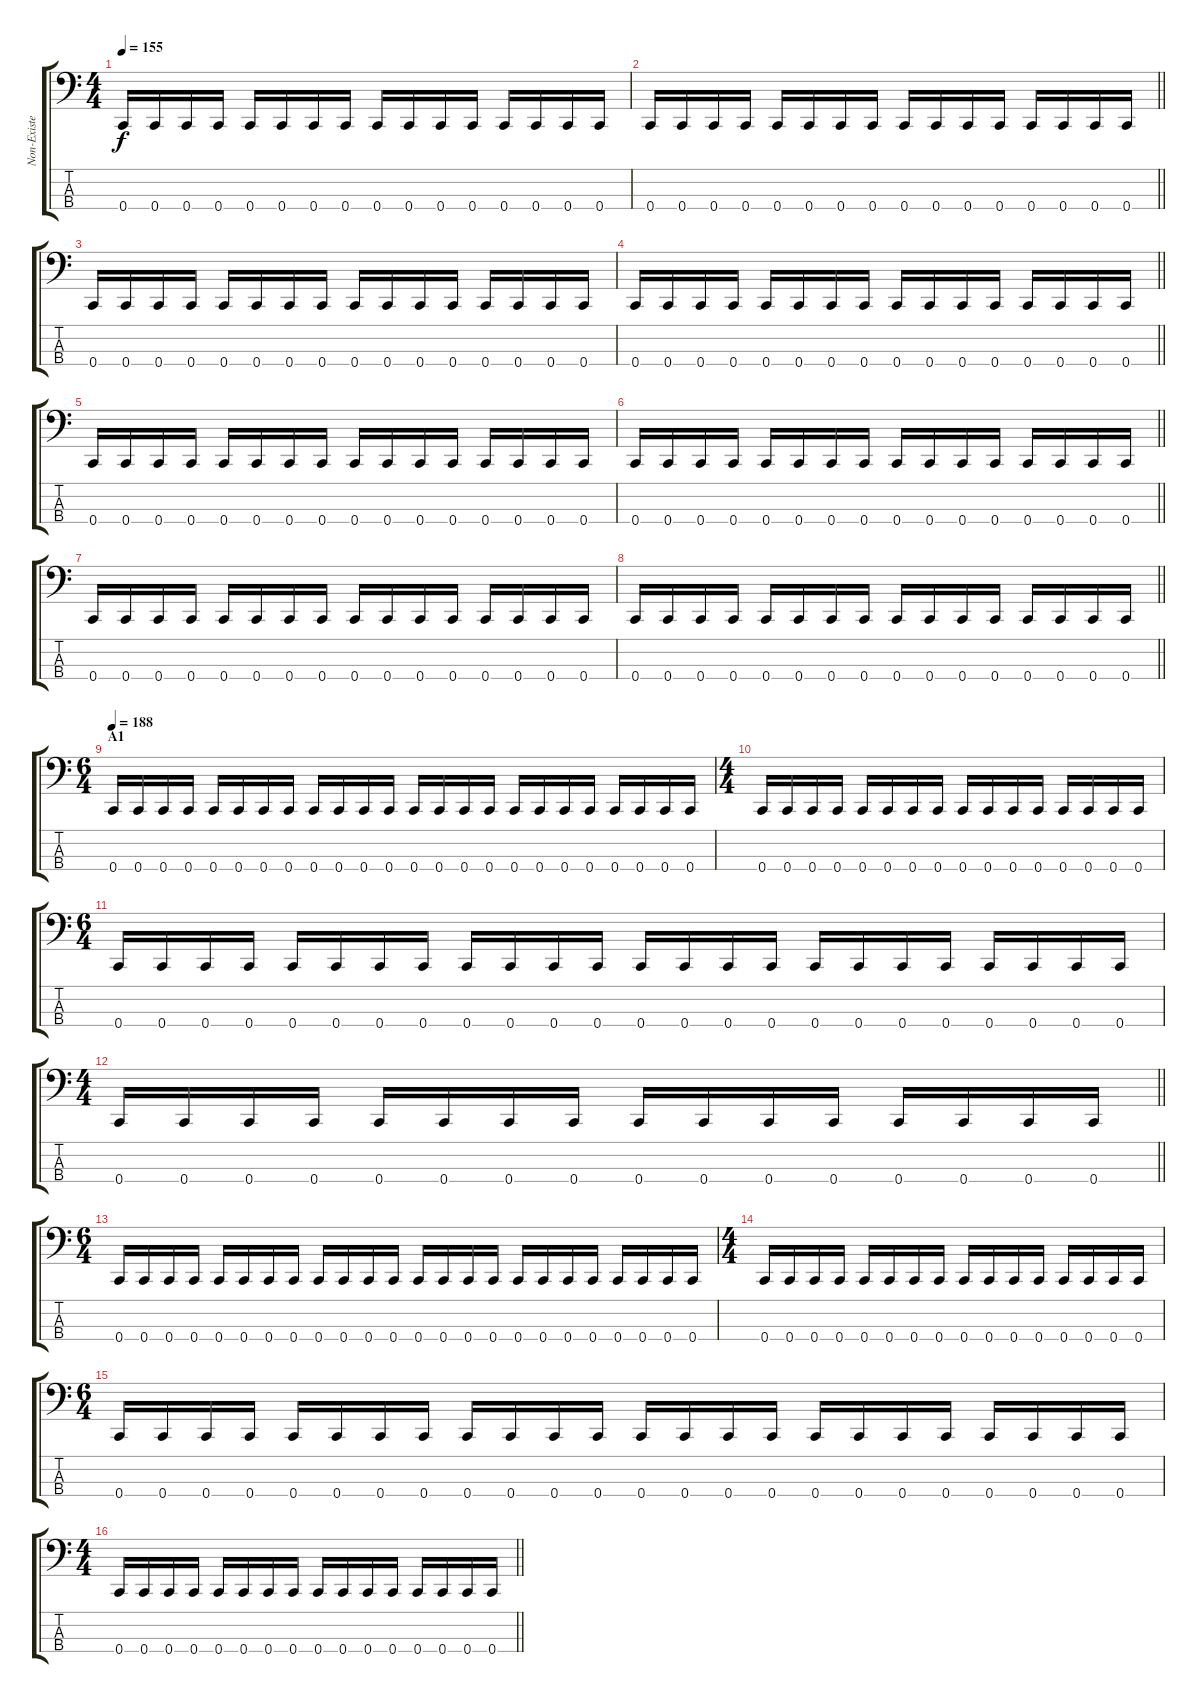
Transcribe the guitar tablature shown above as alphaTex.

\track ("Non-Existent Bass" "Non-Existe") {instrument electricbassfinger}
\staff {score tabs}
\tuning (Eb2 Bb1 F1 C1) {hide}
\ts (4 4)
\section ("" "")
\tempo 155
\clef f4
\ks c
0.4.16{dy f} 0.4.16 0.4.16 0.4.16 0.4.16 0.4.16 0.4.16 0.4.16 0.4.16 0.4.16 0.4.16 0.4.16 0.4.16 0.4.16 0.4.16 0.4.16 |
\barLineRight lightlight
0.4.16 0.4.16 0.4.16 0.4.16 0.4.16 0.4.16 0.4.16 0.4.16 0.4.16 0.4.16 0.4.16 0.4.16 0.4.16 0.4.16 0.4.16 0.4.16 |
0.4.16 0.4.16 0.4.16 0.4.16 0.4.16 0.4.16 0.4.16 0.4.16 0.4.16 0.4.16 0.4.16 0.4.16 0.4.16 0.4.16 0.4.16 0.4.16 |
\barLineRight lightlight
0.4.16 0.4.16 0.4.16 0.4.16 0.4.16 0.4.16 0.4.16 0.4.16 0.4.16 0.4.16 0.4.16 0.4.16 0.4.16 0.4.16 0.4.16 0.4.16 |
\section ("" "")
0.4.16 0.4.16 0.4.16 0.4.16 0.4.16 0.4.16 0.4.16 0.4.16 0.4.16 0.4.16 0.4.16 0.4.16 0.4.16 0.4.16 0.4.16 0.4.16 |
\barLineRight lightlight
0.4.16 0.4.16 0.4.16 0.4.16 0.4.16 0.4.16 0.4.16 0.4.16 0.4.16 0.4.16 0.4.16 0.4.16 0.4.16 0.4.16 0.4.16 0.4.16 |
0.4.16 0.4.16 0.4.16 0.4.16 0.4.16 0.4.16 0.4.16 0.4.16 0.4.16 0.4.16 0.4.16 0.4.16 0.4.16 0.4.16 0.4.16 0.4.16 |
\barLineRight lightlight
0.4.16 0.4.16 0.4.16 0.4.16 0.4.16 0.4.16 0.4.16 0.4.16 0.4.16 0.4.16 0.4.16 0.4.16 0.4.16 0.4.16 0.4.16 0.4.16 |
\ts (6 4)
\section ("" "A1")
\tempo 188
0.4.16 0.4.16 0.4.16 0.4.16 0.4.16 0.4.16 0.4.16 0.4.16 0.4.16 0.4.16 0.4.16 0.4.16 0.4.16 0.4.16 0.4.16 0.4.16 0.4.16 0.4.16 0.4.16 0.4.16 0.4.16 0.4.16 0.4.16 0.4.16 |
\ts (4 4)
0.4.16 0.4.16 0.4.16 0.4.16 0.4.16 0.4.16 0.4.16 0.4.16 0.4.16 0.4.16 0.4.16 0.4.16 0.4.16 0.4.16 0.4.16 0.4.16 |
\ts (6 4)
0.4.16 0.4.16 0.4.16 0.4.16 0.4.16 0.4.16 0.4.16 0.4.16 0.4.16 0.4.16 0.4.16 0.4.16 0.4.16 0.4.16 0.4.16 0.4.16 0.4.16 0.4.16 0.4.16 0.4.16 0.4.16 0.4.16 0.4.16 0.4.16 |
\ts (4 4)
\barLineRight lightlight
0.4.16 0.4.16 0.4.16 0.4.16 0.4.16 0.4.16 0.4.16 0.4.16 0.4.16 0.4.16 0.4.16 0.4.16 0.4.16 0.4.16 0.4.16 0.4.16 |
\ts (6 4)
\section ("" "")
0.4.16 0.4.16 0.4.16 0.4.16 0.4.16 0.4.16 0.4.16 0.4.16 0.4.16 0.4.16 0.4.16 0.4.16 0.4.16 0.4.16 0.4.16 0.4.16 0.4.16 0.4.16 0.4.16 0.4.16 0.4.16 0.4.16 0.4.16 0.4.16 |
\ts (4 4)
0.4.16 0.4.16 0.4.16 0.4.16 0.4.16 0.4.16 0.4.16 0.4.16 0.4.16 0.4.16 0.4.16 0.4.16 0.4.16 0.4.16 0.4.16 0.4.16 |
\ts (6 4)
0.4.16 0.4.16 0.4.16 0.4.16 0.4.16 0.4.16 0.4.16 0.4.16 0.4.16 0.4.16 0.4.16 0.4.16 0.4.16 0.4.16 0.4.16 0.4.16 0.4.16 0.4.16 0.4.16 0.4.16 0.4.16 0.4.16 0.4.16 0.4.16 |
\ts (4 4)
\barLineRight lightlight
0.4.16 0.4.16 0.4.16 0.4.16 0.4.16 0.4.16 0.4.16 0.4.16 0.4.16 0.4.16 0.4.16 0.4.16 0.4.16 0.4.16 0.4.16 0.4.16
